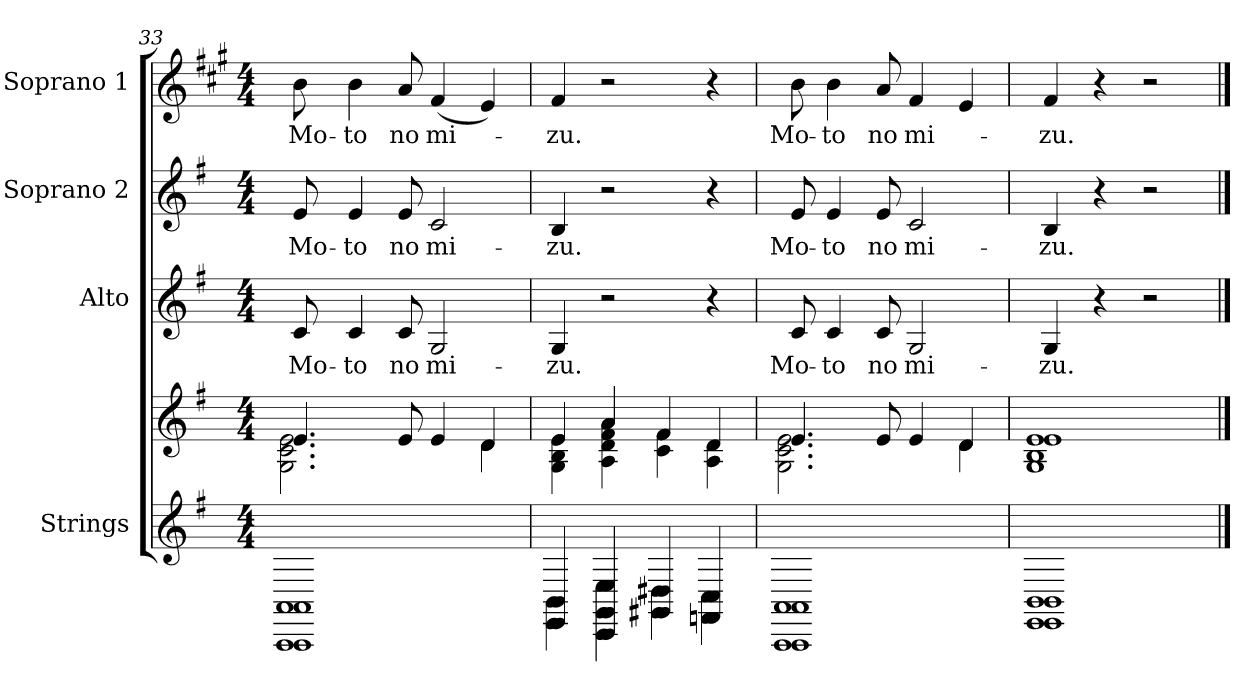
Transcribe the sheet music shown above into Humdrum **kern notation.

**kern	**kern	**kern	**text	**kern	**text	**kern	**text
*part4	*part4	*part3	*part3	*part2	*part2	*part1	*part1
*staff5	*staff4	*staff3	*staff3	*staff2	*staff2	*staff1	*staff1
*I"Strings	*	*I"Alto	*	*I"Soprano 2	*	*I"Soprano 1	*
*I'Str	*	*I'A	*	*I'S2	*	*I'S1	*
*clefG2	*clefG2	*clefG2	*	*clefG2	*	*clefG2	*
*	*	*	*	*	*	*ITrd1c2	*
*k[f#]	*k[f#]	*k[f#]	*	*k[f#]	*	*k[f#]	*
*M4/4	*M4/4	*M4/4	*	*M4/4	*	*M4/4	*
=33	=33	=33	=33	=33	=33	=33	=33
*^	*^	*	*	*	*	*	*
!	!	!	!	!	!LO:LY:b	!	!LO:LY:b	!	!
1AAA/ 1AA/	1AAA\ 1AA\	4.e/	2.G\ 2.c\ 2.e\	8c	Mo-	8e	Mo-	8a	Mo-
!	!	!	!	!	!LO:LY:b	!	!LO:LY:b	!	!
.	.	.	.	4c	-to	4e	-to	4a	-to
!	!	!	!	!	!LO:LY:b	!	!LO:LY:b	!	!
.	.	8e/	.	8c	no	8e	no	8g	no
!	!	!	!	!	!LO:LY:b	!	!LO:LY:b	!	!
.	.	4e/	.	2G	mi-	2c	mi-	(4e	mi-
.	.	4d/	4d\	.	.	.	.	4d)	.
=34	=34	=34	=34	=34	=34	=34	=34	=34	=34
!	!	!	!	!	!LO:LY:b	!	!LO:LY:b	!	!
4EE/ 4BB/	4EE\ 4BB\	4e/	4G\ 4B\ 4e\	4G	-zu.	4B	-zu.	4e	-zu.
4CC/ 4GG/ 4E/	4CC\ 4GG\ 4E\	4a/	4A\ 4d\ 4f#\ 4a\	2r	.	2r	.	2r	.
4GG#X/ 4D#X/	4GG#X\ 4D#X\	4f#/	4c\ 4f#\	.	.	.	.	.	.
4FFn/ 4C/	4FFn\ 4C\	4d/	4A\ 4d\	4r	.	4r	.	4r	.
=35	=35	=35	=35	=35	=35	=35	=35	=35	=35
!	!	!	!	!	!LO:LY:b	!	!LO:LY:b	!	!
1AAA/ 1AA/	1AAA\ 1AA\	4.e/	2.G\ 2.c\ 2.e\	8c	Mo-	8e	Mo-	8a	Mo-
!	!	!	!	!	!LO:LY:b	!	!LO:LY:b	!	!
.	.	.	.	4c	-to	4e	-to	4a	-to
!	!	!	!	!	!LO:LY:b	!	!LO:LY:b	!	!
.	.	8e/	.	8c	no	8e	no	8g	no
!	!	!	!	!	!LO:LY:b	!	!LO:LY:b	!	!
.	.	4e/	.	2G	mi-	2c	mi-	4e	mi-
.	.	4d/	4d\	.	.	.	.	4d	.
=36	=36	=36	=36	=36	=36	=36	=36	=36	=36
!	!	!	!	!	!LO:LY:b	!	!LO:LY:b	!	!
1EE/ 1BB/	1EE\ 1BB\	1e/	1G\ 1B\ 1e\	4G	-zu.	4B	-zu.	4e	-zu.
.	.	.	.	4r	.	4r	.	4r	.
.	.	.	.	2r	.	2r	.	2r	.
*v	*v	*	*	*	*	*	*	*	*
*	*v	*v	*	*	*	*	*	*
==	==	==	==	==	==	==	==
*-	*-	*-	*-	*-	*-	*-	*-
